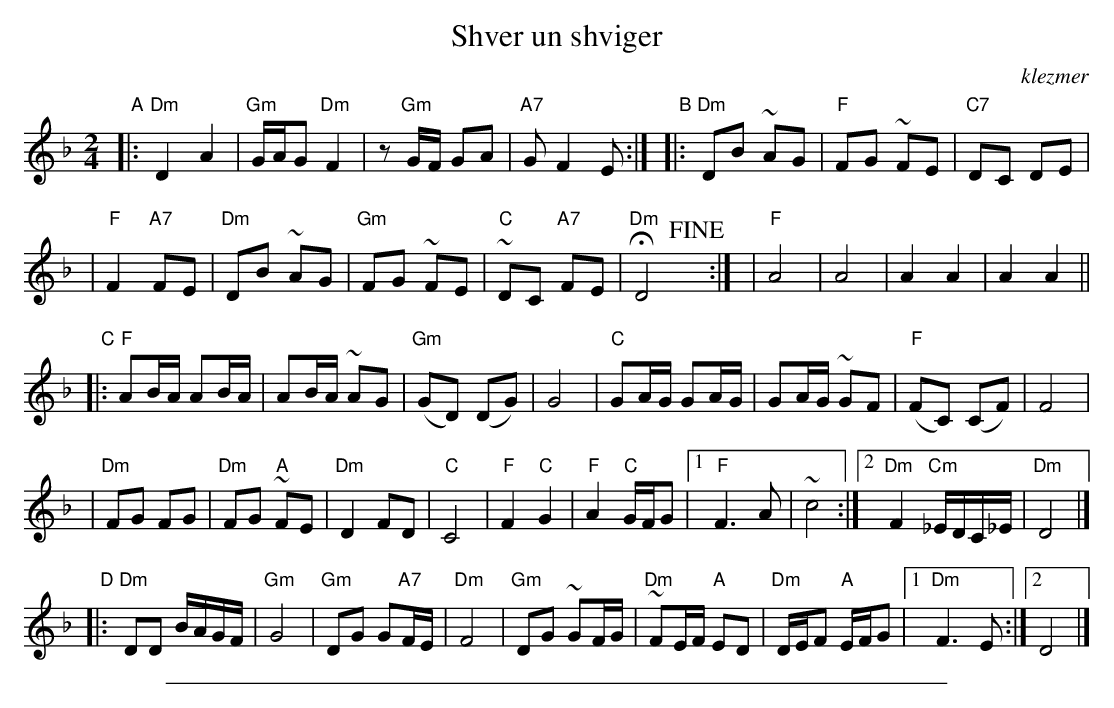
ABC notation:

X:1
T: Shver un shviger
O:klezmer
M:2/4
L:1/8
K:Dm
V:1
"A"\
|: "Dm"D2 A2 | "Gm"G/A/G "Dm"F2 \
| z"Gm"G/F/ GA | "A7"G F2 E :|\
"B"\
|: "Dm"DB ~AG | "F"FG ~FE \
| "C7" DC DE |
|"F"F2 "A7"FE \
| "Dm"DB ~AG | "Gm"FG ~FE \
| "C"~DC "A7"FE | "Dm"HD4 !fine!y :|\
| "F"A4 | A4 \
| A2 A2 | A2 A2 ||
"C"\
|: "F"AB/A/ AB/A/ | AB/A/ ~AG \
| "Gm"(GD) (DG) | G4 \
| "C"GA/G/ GA/G/ | GA/G/ ~GF \
| "F"(FC) (CF) | F4 |
| "Dm"FG FG | "Dm"FG "A"~FE \
| "Dm" D2 FD | "C"C4 \
| "F"F2 "C"G2 | "F"A2 "C"G/F/G \
|1 "F"F3 A | ~c4 \
:|2 "Dm"F2 "Cm"_E/D/C/_E/ | "Dm"D4 |]
"D"\
|: "Dm"DD B/A/G/F/ | "Gm"G4 \
| "Gm"DG G"A7"F/E/ | "Dm"F4 \
| "Gm"DG ~GF/G/ | "Dm"~FE/F/ "A"ED \
| "Dm"D/E/F "A"E/F/G |1 "Dm"F3 E :|2 D4 |]
